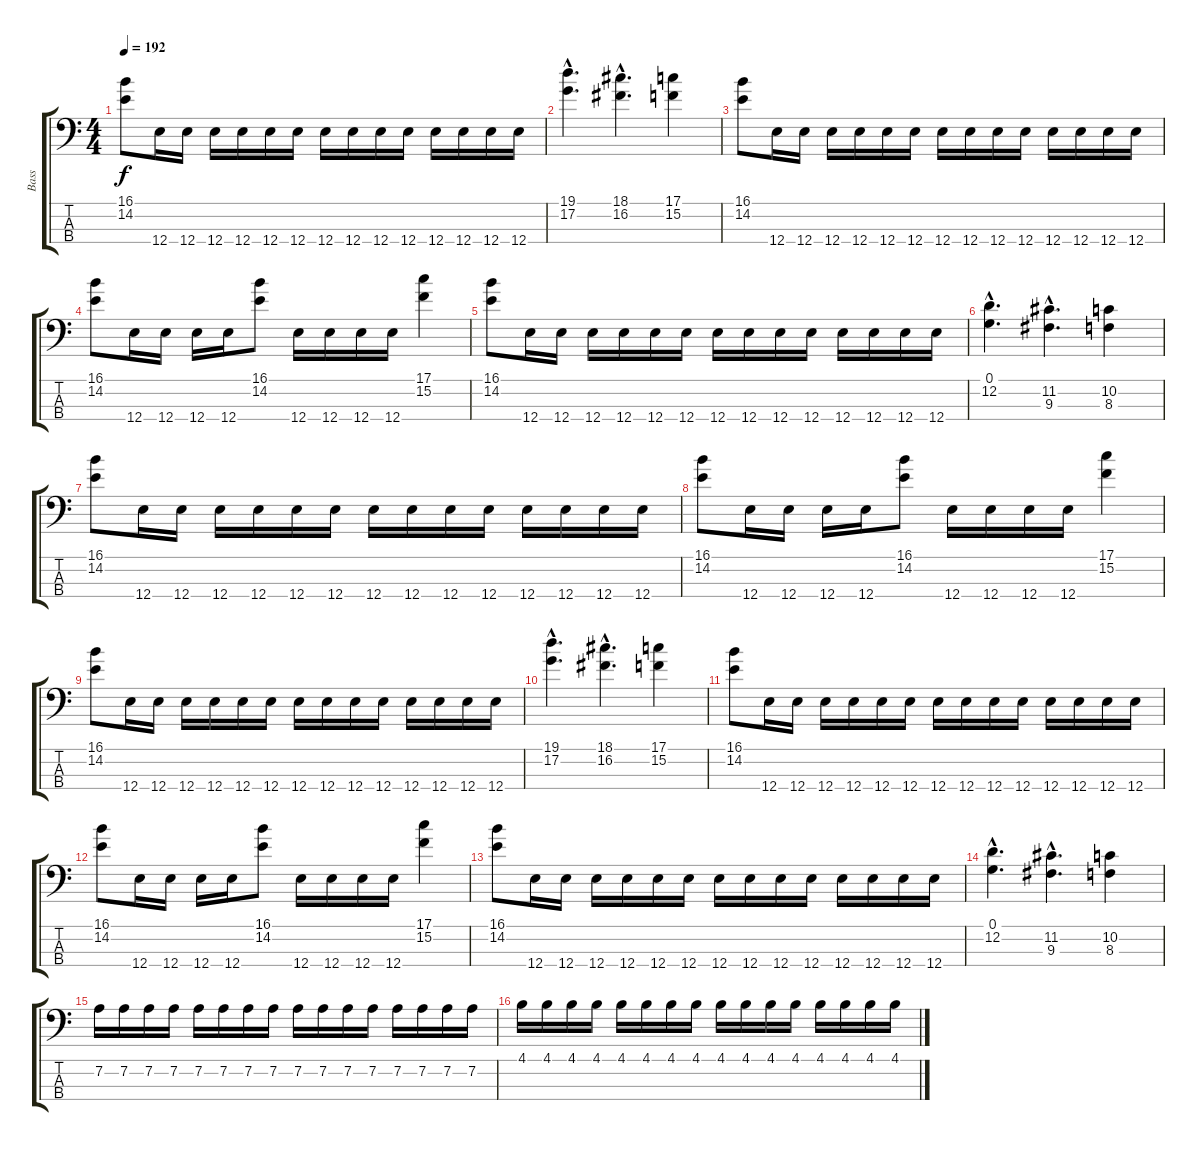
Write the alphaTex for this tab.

\track ("Bass" "Bass") {instrument electricbassfinger}
\staff {score tabs}
\tuning (G2 D2 A1 E1) {hide}
\ts (4 4)
\tempo 192
\clef f4
\ks c
(16.1 14.2).8{dy f} 12.4.16 12.4.16 12.4.16 12.4.16 12.4.16 12.4.16 12.4.16 12.4.16 12.4.16 12.4.16 12.4.16 12.4.16 12.4.16 12.4.16 |
(19.1{hac} 17.2{hac}).4{d} (18.1{hac} 16.2{hac}).4{d} (17.1 15.2).4 |
(16.1 14.2).8 12.4.16 12.4.16 12.4.16 12.4.16 12.4.16 12.4.16 12.4.16 12.4.16 12.4.16 12.4.16 12.4.16 12.4.16 12.4.16 12.4.16 |
(16.1 14.2).8 12.4.16 12.4.16 12.4.16 12.4.16 (16.1 14.2).8 12.4.16 12.4.16 12.4.16 12.4.16 (17.1 15.2).4 |
(16.1 14.2).8 12.4.16 12.4.16 12.4.16 12.4.16 12.4.16 12.4.16 12.4.16 12.4.16 12.4.16 12.4.16 12.4.16 12.4.16 12.4.16 12.4.16 |
(0.1{hac} 12.2{hac}).4{d} (11.2{hac} 9.3{hac}).4{d} (10.2 8.3).4 |
(16.1 14.2).8 12.4.16 12.4.16 12.4.16 12.4.16 12.4.16 12.4.16 12.4.16 12.4.16 12.4.16 12.4.16 12.4.16 12.4.16 12.4.16 12.4.16 |
(16.1 14.2).8 12.4.16 12.4.16 12.4.16 12.4.16 (16.1 14.2).8 12.4.16 12.4.16 12.4.16 12.4.16 (17.1 15.2).4 |
(16.1 14.2).8 12.4.16 12.4.16 12.4.16 12.4.16 12.4.16 12.4.16 12.4.16 12.4.16 12.4.16 12.4.16 12.4.16 12.4.16 12.4.16 12.4.16 |
(19.1{hac} 17.2{hac}).4{d} (18.1{hac} 16.2{hac}).4{d} (17.1 15.2).4 |
(16.1 14.2).8 12.4.16 12.4.16 12.4.16 12.4.16 12.4.16 12.4.16 12.4.16 12.4.16 12.4.16 12.4.16 12.4.16 12.4.16 12.4.16 12.4.16 |
(16.1 14.2).8 12.4.16 12.4.16 12.4.16 12.4.16 (16.1 14.2).8 12.4.16 12.4.16 12.4.16 12.4.16 (17.1 15.2).4 |
(16.1 14.2).8 12.4.16 12.4.16 12.4.16 12.4.16 12.4.16 12.4.16 12.4.16 12.4.16 12.4.16 12.4.16 12.4.16 12.4.16 12.4.16 12.4.16 |
(0.1{hac} 12.2{hac}).4{d} (11.2{hac} 9.3{hac}).4{d} (10.2 8.3).4 |
7.2.16 7.2.16 7.2.16 7.2.16 7.2.16 7.2.16 7.2.16 7.2.16 7.2.16 7.2.16 7.2.16 7.2.16 7.2.16 7.2.16 7.2.16 7.2.16 |
4.1.16 4.1.16 4.1.16 4.1.16 4.1.16 4.1.16 4.1.16 4.1.16 4.1.16 4.1.16 4.1.16 4.1.16 4.1.16 4.1.16 4.1.16 4.1.16
